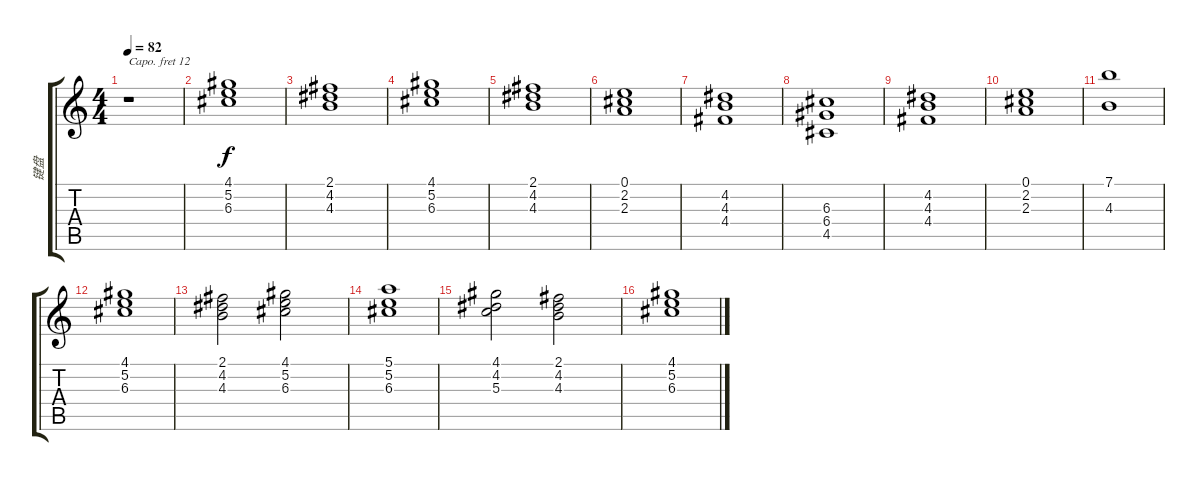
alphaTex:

\track ("键盘" "键盘") {instrument pad2warm}
\staff {score tabs}
\capo 12
\tuning (E4 B3 G3 D3 A2 E2) {hide}
\ts (4 4)
\tempo 82
\clef g2
\ks c
r.1{dy f} |
(4.1 5.2 6.3).1 |
(2.1 4.2 4.3).1 |
(4.1 5.2 6.3).1 |
(2.1 4.2 4.3).1 |
(0.1 2.2 2.3).1 |
(4.2 4.3 4.4).1 |
(6.3 6.4 4.5).1 |
(4.2 4.3 4.4).1 |
(0.1 2.2 2.3).1 |
(7.1 4.3).1 |
(4.1 5.2 6.3).1 |
(2.1 4.2 4.3).2 (4.1 5.2 6.3).2 |
(5.1 5.2 6.3).1 |
(4.1 4.2 5.3).2 (2.1 4.2 4.3).2 |
(4.1 5.2 6.3).1
